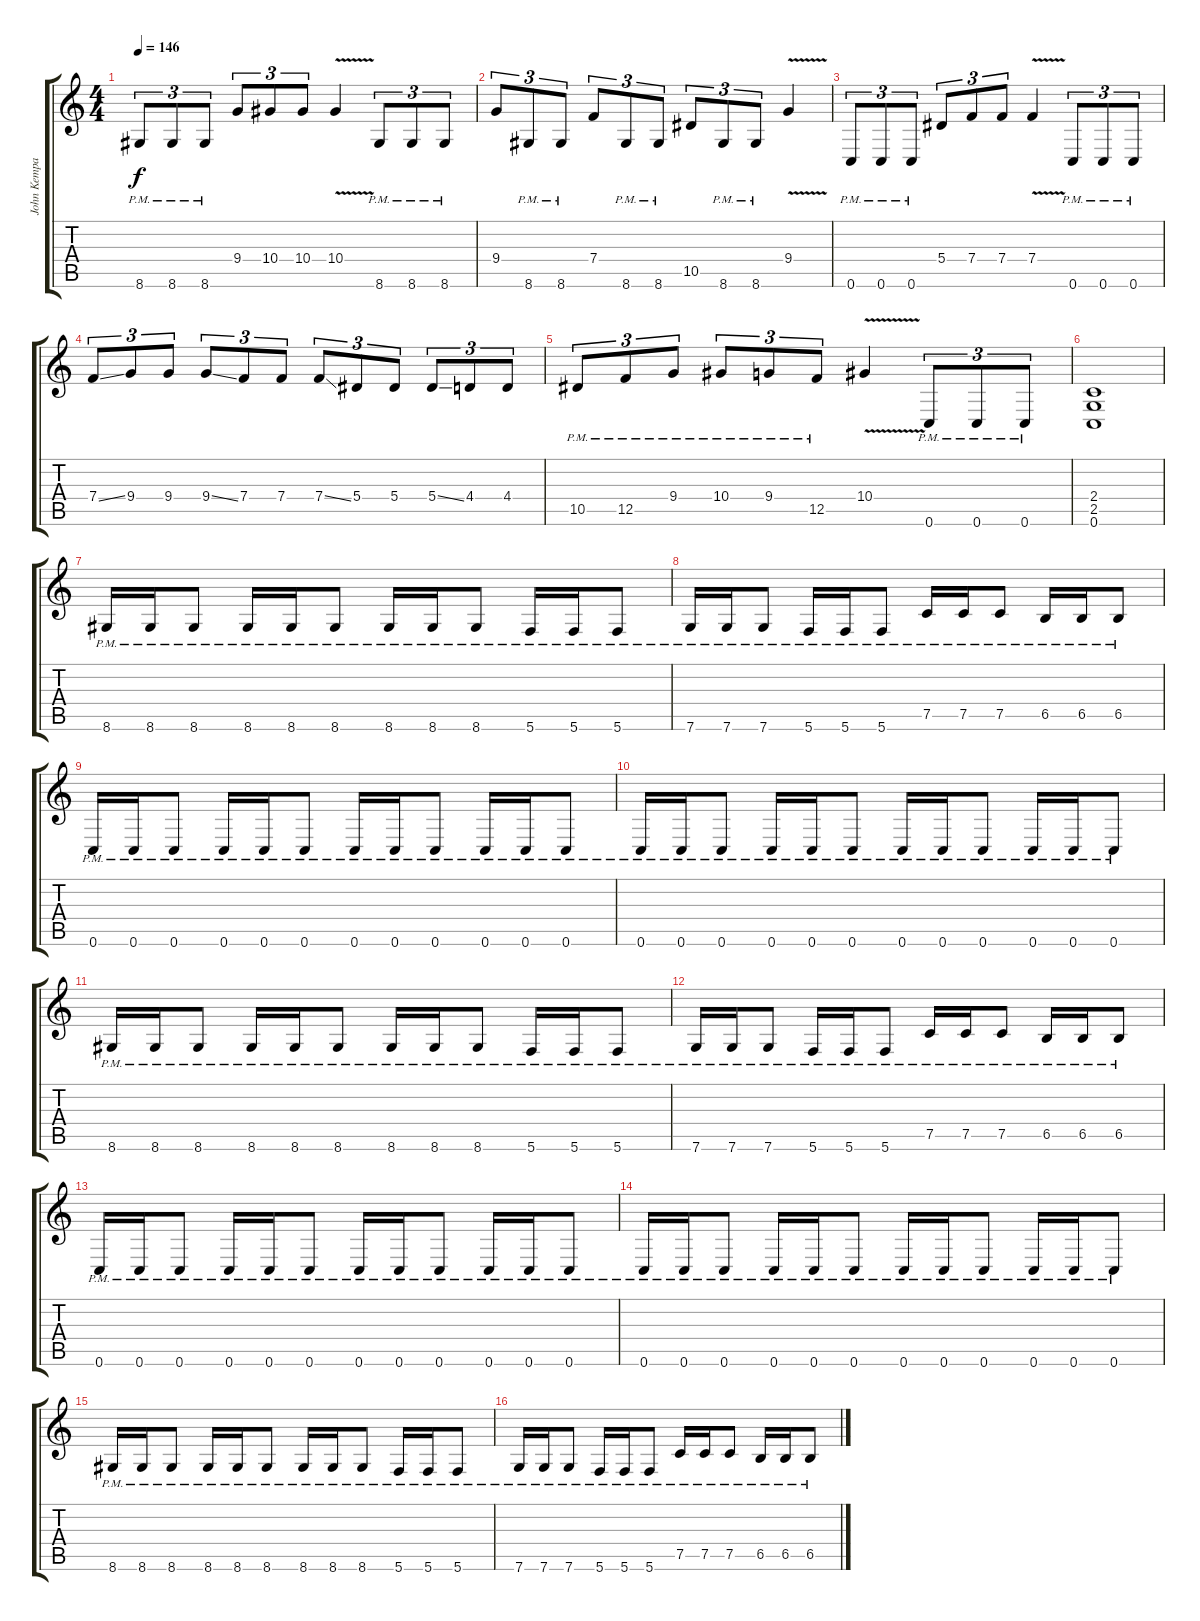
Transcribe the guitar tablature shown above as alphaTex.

\track ("John Kempainen (Guitar)" "John Kempa") {instrument distortionguitar}
\staff {score tabs}
\tuning (C4 G3 Eb3 Bb2 F2 C2) {hide}
\ts (4 4)
\tempo 146
\clef g2
\ks c
8.6{pm}.8{tu (3 2) dy f} 8.6{pm}.8{tu (3 2)} 8.6{pm}.8{tu (3 2)} 9.4.8{tu (3 2)} 10.4.8{tu (3 2)} 10.4.8{tu (3 2)} 10.4{v}.4 8.6{pm}.8{tu (3 2)} 8.6{pm}.8{tu (3 2)} 8.6{pm}.8{tu (3 2)} |
9.4.8{tu (3 2)} 8.6{pm}.8{tu (3 2)} 8.6{pm}.8{tu (3 2)} 7.4.8{tu (3 2)} 8.6{pm}.8{tu (3 2)} 8.6{pm}.8{tu (3 2)} 10.5.8{tu (3 2)} 8.6{pm}.8{tu (3 2)} 8.6{pm}.8{tu (3 2)} 9.4{v}.4 |
0.6{pm}.8{tu (3 2)} 0.6{pm}.8{tu (3 2)} 0.6{pm}.8{tu (3 2)} 5.4.8{tu (3 2)} 7.4.8{tu (3 2)} 7.4.8{tu (3 2)} 7.4{v}.4 0.6{pm}.8{tu (3 2)} 0.6{pm}.8{tu (3 2)} 0.6{pm}.8{tu (3 2)} |
7.4{ss}.8{tu (3 2)} 9.4.8{tu (3 2)} 9.4.8{tu (3 2)} 9.4{ss}.8{tu (3 2)} 7.4.8{tu (3 2)} 7.4.8{tu (3 2)} 7.4{ss}.8{tu (3 2)} 5.4.8{tu (3 2)} 5.4.8{tu (3 2)} 5.4{ss}.8{tu (3 2)} 4.4.8{tu (3 2)} 4.4.8{tu (3 2)} |
10.5{pm}.8{tu (3 2)} 12.5{pm}.8{tu (3 2)} 9.4{pm}.8{tu (3 2)} 10.4{pm}.8{tu (3 2)} 9.4{pm}.8{tu (3 2)} 12.5{pm}.8{tu (3 2)} 10.4{v}.4 0.6{pm}.8{tu (3 2)} 0.6{pm}.8{tu (3 2)} 0.6{pm}.8{tu (3 2)} |
(2.4 2.5 0.6).1 |
8.6{pm}.16 8.6{pm}.16 8.6{pm}.8 8.6{pm}.16 8.6{pm}.16 8.6{pm}.8 8.6{pm}.16 8.6{pm}.16 8.6{pm}.8 5.6{pm}.16 5.6{pm}.16 5.6{pm}.8 |
7.6{pm}.16 7.6{pm}.16 7.6{pm}.8 5.6{pm}.16 5.6{pm}.16 5.6{pm}.8 7.5{pm}.16 7.5{pm}.16 7.5{pm}.8 6.5{pm}.16 6.5{pm}.16 6.5{pm}.8 |
0.6{pm}.16 0.6{pm}.16 0.6{pm}.8 0.6{pm}.16 0.6{pm}.16 0.6{pm}.8 0.6{pm}.16 0.6{pm}.16 0.6{pm}.8 0.6{pm}.16 0.6{pm}.16 0.6{pm}.8 |
0.6{pm}.16 0.6{pm}.16 0.6{pm}.8 0.6{pm}.16 0.6{pm}.16 0.6{pm}.8 0.6{pm}.16 0.6{pm}.16 0.6{pm}.8 0.6{pm}.16 0.6{pm}.16 0.6{pm}.8 |
8.6{pm}.16 8.6{pm}.16 8.6{pm}.8 8.6{pm}.16 8.6{pm}.16 8.6{pm}.8 8.6{pm}.16 8.6{pm}.16 8.6{pm}.8 5.6{pm}.16 5.6{pm}.16 5.6{pm}.8 |
7.6{pm}.16 7.6{pm}.16 7.6{pm}.8 5.6{pm}.16 5.6{pm}.16 5.6{pm}.8 7.5{pm}.16 7.5{pm}.16 7.5{pm}.8 6.5{pm}.16 6.5{pm}.16 6.5{pm}.8 |
0.6{pm}.16 0.6{pm}.16 0.6{pm}.8 0.6{pm}.16 0.6{pm}.16 0.6{pm}.8 0.6{pm}.16 0.6{pm}.16 0.6{pm}.8 0.6{pm}.16 0.6{pm}.16 0.6{pm}.8 |
0.6{pm}.16 0.6{pm}.16 0.6{pm}.8 0.6{pm}.16 0.6{pm}.16 0.6{pm}.8 0.6{pm}.16 0.6{pm}.16 0.6{pm}.8 0.6{pm}.16 0.6{pm}.16 0.6{pm}.8 |
8.6{pm}.16 8.6{pm}.16 8.6{pm}.8 8.6{pm}.16 8.6{pm}.16 8.6{pm}.8 8.6{pm}.16 8.6{pm}.16 8.6{pm}.8 5.6{pm}.16 5.6{pm}.16 5.6{pm}.8 |
7.6{pm}.16 7.6{pm}.16 7.6{pm}.8 5.6{pm}.16 5.6{pm}.16 5.6{pm}.8 7.5{pm}.16 7.5{pm}.16 7.5{pm}.8 6.5{pm}.16 6.5{pm}.16 6.5{pm}.8
